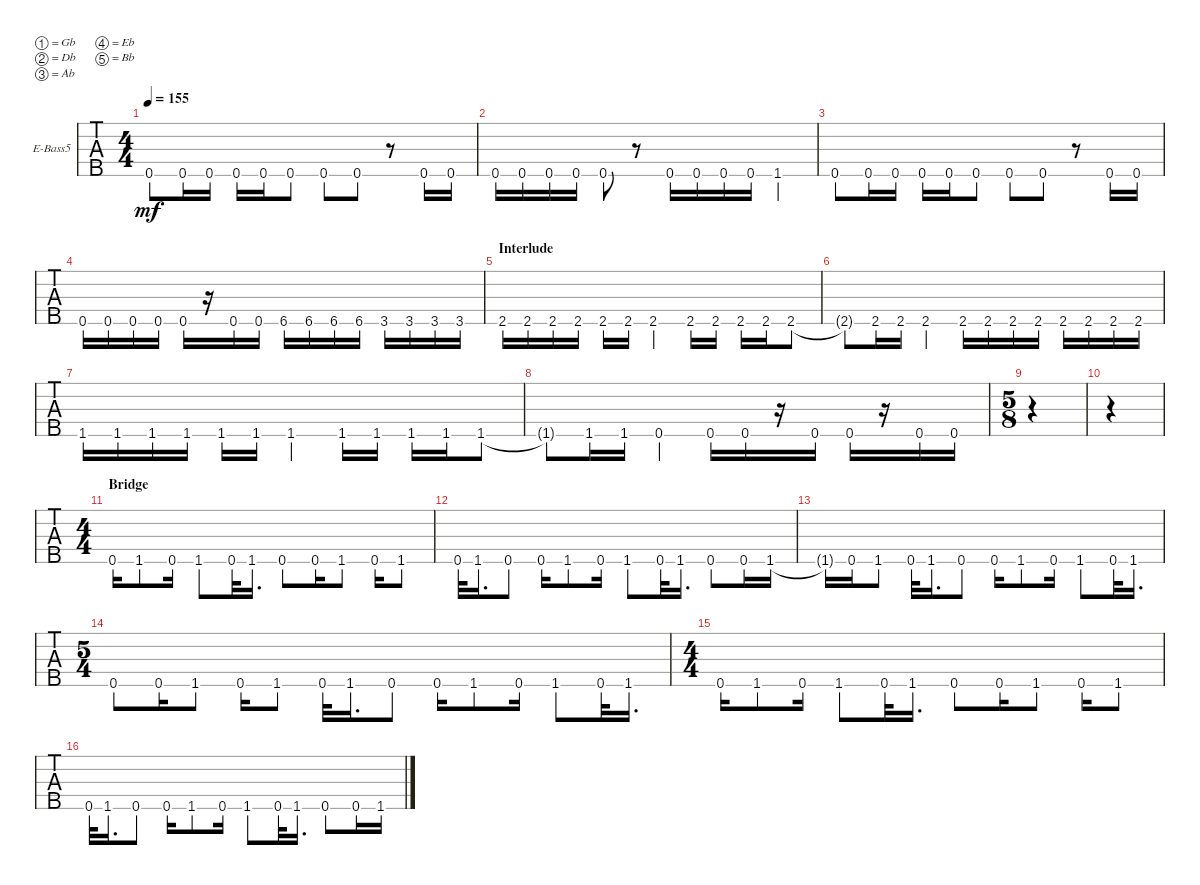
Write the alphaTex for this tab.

\defaultSystemsLayout 4
\bracketExtendMode groupsimilarinstruments
\firstSystemTrackNameOrientation horizontal
\otherSystemsTrackNameOrientation horizontal
\track ("Pat Kavanagh" "E-Bass5") {instrument electricbassfinger}
\staff {tabs}
\tuning (Gb2 Db2 Ab1 Eb1 Bb0)
\ts (4 4)
\tempo 155
\clef g2
\ks c
0.5.8{dy mf} 0.5.16 0.5.16 0.5.16 0.5.16 0.5.8 0.5.8 0.5.8 r.8 0.5.16 0.5.16 |
0.5.16 0.5.16 0.5.16 0.5.16 0.5.8 r.8 0.5.16 0.5.16 0.5.16 0.5.16 1.5.4 |
0.5.8 0.5.16 0.5.16 0.5.16 0.5.16 0.5.8 0.5.8 0.5.8 r.8 0.5.16 0.5.16 |
0.5.16 0.5.16 0.5.16 0.5.16 0.5.16 r.16 0.5.16 0.5.16 6.5.16 6.5.16 6.5.16 6.5.16 3.5.16 3.5.16 3.5.16 3.5.16 |
\section ("" "Interlude")
2.5.16 2.5.16 2.5.16 2.5.16 2.5.16 2.5.16 2.5.4 2.5.16 2.5.16 2.5.16 2.5.16 2.5.8 |
2.5{t}.8 2.5.16 2.5.16 2.5.4 2.5.16 2.5.16 2.5.16 2.5.16 2.5.16 2.5.16 2.5.16 2.5.16 |
1.5.16 1.5.16 1.5.16 1.5.16 1.5.16 1.5.16 1.5.4 1.5.16 1.5.16 1.5.16 1.5.16 1.5.8 |
1.5{t}.8 1.5.16 1.5.16 0.5.4 0.5.16 0.5.16 r.16 0.5.16 0.5.16 r.16 0.5.16 0.5.16 |
\ts (5 8)
|
|
\ts (4 4)
\section ("" "Bridge")
0.5.16 1.5.8 0.5.16 1.5.8 0.5.32 1.5.16{d} 0.5.8 0.5.16 1.5.8 0.5.16 1.5.8 |
0.5.32 1.5.16{d} 0.5.8 0.5.16 1.5.8 0.5.16 1.5.8 0.5.32 1.5.16{d} 0.5.8 0.5.16 1.5.16 |
1.5{t}.16 0.5.16 1.5.8 0.5.32 1.5.16{d} 0.5.8 0.5.16 1.5.8 0.5.16 1.5.8 0.5.32 1.5.16{d} |
\ts (5 4)
0.5.8 0.5.16 1.5.8 0.5.16 1.5.8 0.5.32 1.5.16{d} 0.5.8 0.5.16 1.5.8 0.5.16 1.5.8 0.5.32 1.5.16{d} |
\ts (4 4)
0.5.16 1.5.8 0.5.16 1.5.8 0.5.32 1.5.16{d} 0.5.8 0.5.16 1.5.8 0.5.16 1.5.8 |
0.5.32 1.5.16{d} 0.5.8 0.5.16 1.5.8 0.5.16 1.5.8 0.5.32 1.5.16{d} 0.5.8 0.5.16 1.5.16
